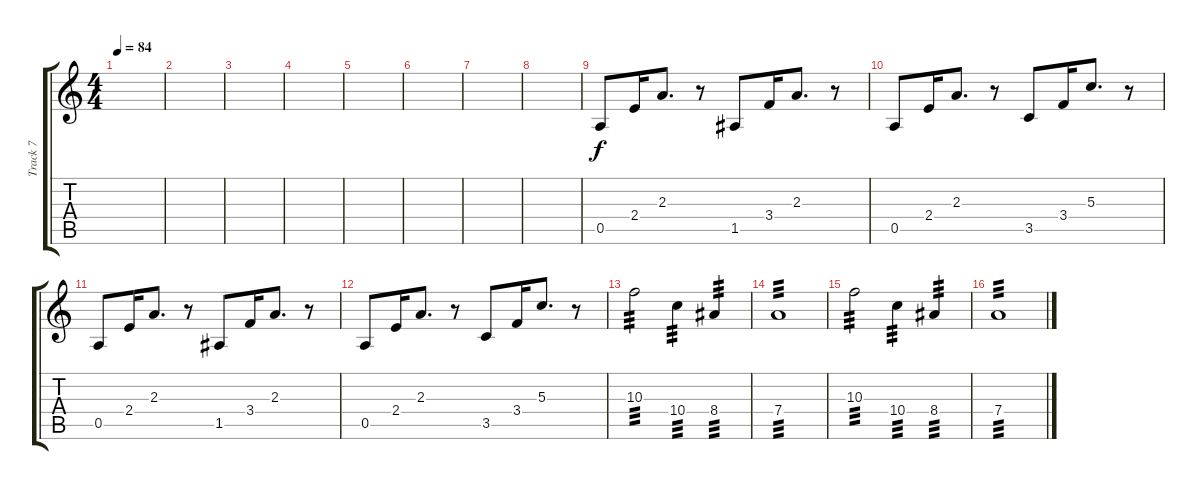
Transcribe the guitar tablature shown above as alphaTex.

\track ("Track 7" "Track 7") {instrument distortionguitar}
\staff {score tabs}
\tuning (E4 B3 G3 D3 A2 E2) {hide}
\ts (4 4)
\tempo 84
\clef g2
\ks c
|
|
|
|
|
|
|
|
0.5.8 2.4.16 2.3.8{d} r.8 1.5.8 3.4.16 2.3.8{d} r.8 |
0.5.8 2.4.16 2.3.8{d} r.8 3.5.8 3.4.16 5.3.8{d} r.8 |
0.5.8 2.4.16 2.3.8{d} r.8 1.5.8 3.4.16 2.3.8{d} r.8 |
0.5.8 2.4.16 2.3.8{d} r.8 3.5.8 3.4.16 5.3.8{d} r.8 |
10.3.2{tp 3} 10.4.4{tp 3} 8.4.4{tp 3} |
7.4.1{tp 3} |
10.3.2{tp 3} 10.4.4{tp 3} 8.4.4{tp 3} |
7.4.1{tp 3}
